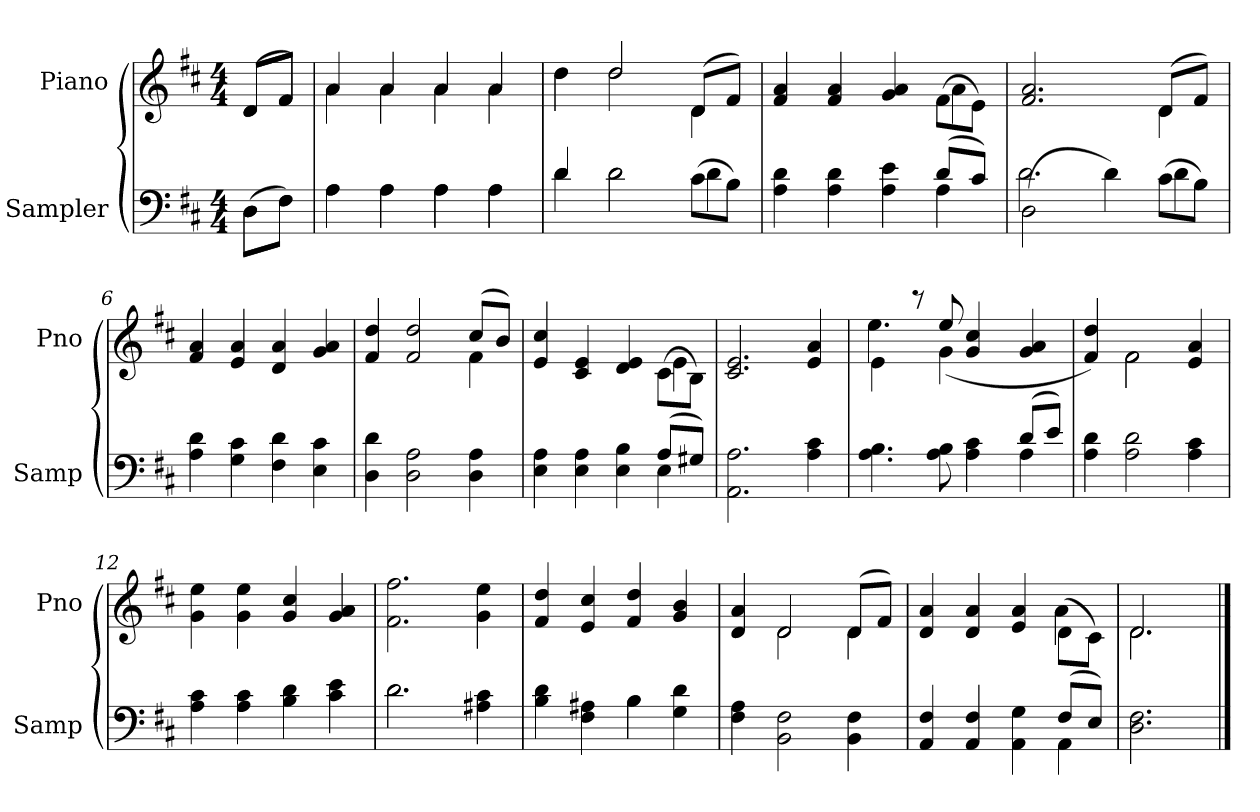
**kern	**kern
*part2	*part1
*staff2	*staff1
*I"Sampler	*I"Piano
*I'Samp	*I'Pno
*clefF4	*clefG2
*k[f#c#]	*k[f#c#]
*D:	*D:
*M4/4	*M4/4
=1	=1
*^	*^
(8D\L	8D\L	(8d/L	8d/L
8F#\J)	8F#\J	8f#/J)	8f#/J
=2	=2	=2	=2
4A\	4A	4a/	4a
4A\	4A	4a/	4a
4A\	4A	4a/	4a
4A\	4A	4a/	4a
=3	=3	=3	=3
4d/	4d	4dd\	4dd
2d\	2d	2dd/	2dd
(8c#\L	4d	(8d/L	4d
8B\J)	.	8f#/J)	.
=4	=4	=4	=4
4A 4d	2.ryy	4f# 4a	2.ryy
4A 4d	.	4f# 4a	.
4A 4e	.	4g 4a	.
(8d/L	4A	(8f#\L	4a
8c#/J)	.	8e\J)	.
=5	=5	=5	=5
(2D\	2.d	2.f# 2.a	2.ryy
4d\)	.	.	.
(8c#\L	4d	(8d/L	4d
8B\J)	.	8f#/J)	.
*v	*v	*	*
*	*v	*v
=6	=6
4A 4d	4f# 4a
4G 4c#	4e 4a
4F# 4d	4d 4a
4E 4c#	4g 4a
=7	=7
*	*^
4D 4d	4f# 4dd	2.ryy
2D 2A	2f# 2dd	.
4D 4A	(8cc#/L	4f#
.	8b/J)	.
=8	=8	=8
*^	*	*
4E 4A	2.ryy	4e 4cc#	2.ryy
4E 4A	.	4c# 4e	.
4E 4B	.	4d 4e	.
(8A/L	4E	(8c#\L	4e
8G#X/J)	.	8B\J)	.
*v	*v	*	*
*	*v	*v
=9	=9
2.AA 2.A	2.c# 2.e
4A 4c#	4e 4a
=10	=10
*^	*^
4.A 4.B	2.ryy	4e\	4.ee
.	.	8r	.
8A 8B	.	8ee/	(4g
4A 4c#	.	4g 4cc#	.
.	.	.	4.ryy
(8d/L	4A	4g 4a	.
8e/J)	.	.	.
*v	*v	*	*
=11	=11	=11
4A 4d	4f# 4dd)	4ryy
2A 2d	2f#\	2f#
4A 4c#	4e 4a	4ryy
*	*v	*v
=12	=12
4A 4c#	4g 4ee
4A 4c#	4g 4ee
4B 4d	4g 4cc#
4c# 4e	4g 4a
=13	=13
*^	*
2.d\	2.d	2.f# 2.ff#
4A#X 4c#	4ryy	4g 4ee
=14	=14	=14
4B 4d	2ryy	4f# 4dd
4F# 4A#X	.	4e 4cc#
4B\	4B	4f# 4dd
4G 4d	4ryy	4g 4b
*v	*v	*
=15	=15
*	*^
4F# 4A	4d 4a	4ryy
2BB 2F#	2d/	2d
4BB 4F#	(8d/L	4d
.	8f#/J)	.
=16	=16	=16
*^	*	*
4AA 4F#	2.ryy	4d 4a	2.ryy
4AA 4F#	.	4d 4a	.
4AA 4G	.	4e 4a	.
(8F#/L	4AA	(8d\L	4a
8E/J)	.	8c#\J)	.
*v	*v	*	*
=17	=17	=17
2.D 2.F#	2.d/	2.d
*	*v	*v
==	==
*-	*-
